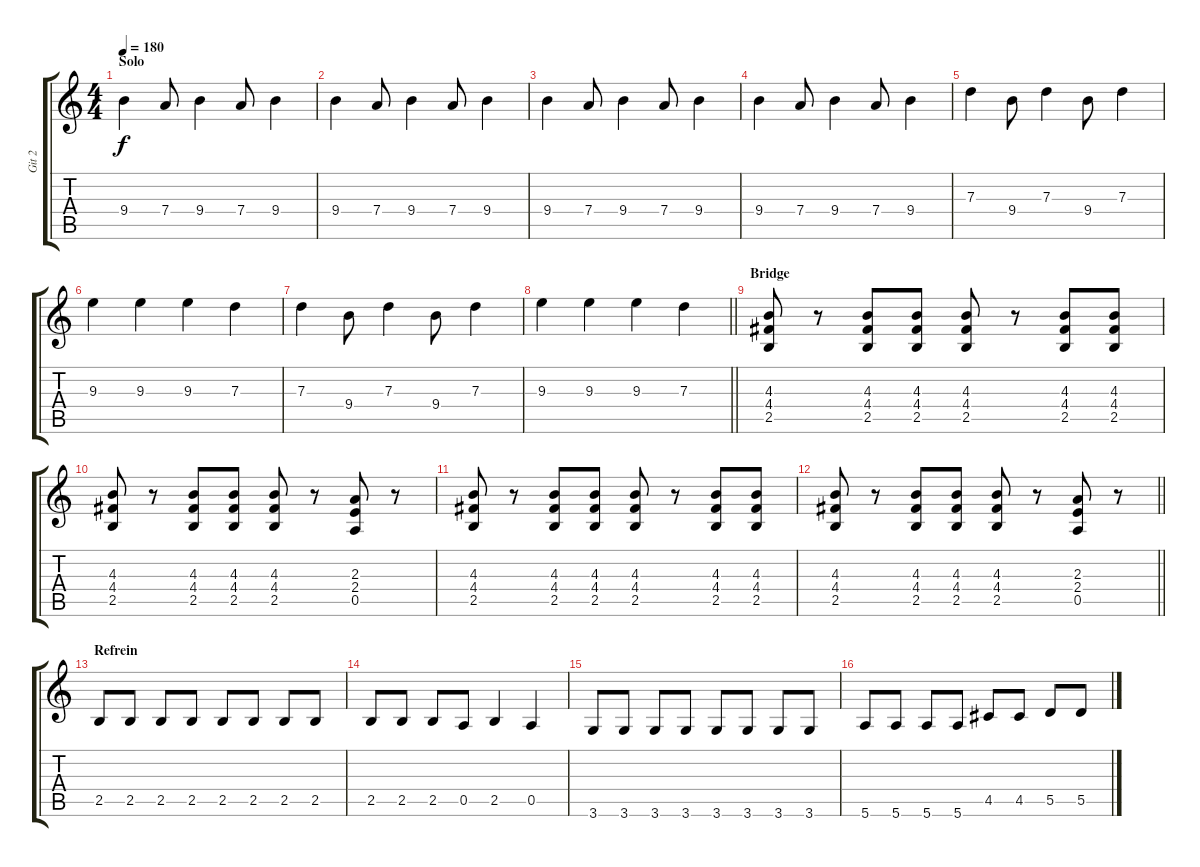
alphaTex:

\track ("Git 2" "Git 2") {instrument distortionguitar}
\staff {score tabs}
\tuning (E4 B3 G3 D3 A2 E2) {hide}
\ts (4 4)
\section ("" "Solo")
\tempo 180
\clef g2
\ks c
9.4.4{dy f} 7.4.8 9.4.4 7.4.8 9.4.4 |
9.4.4 7.4.8 9.4.4 7.4.8 9.4.4 |
9.4.4 7.4.8 9.4.4 7.4.8 9.4.4 |
9.4.4 7.4.8 9.4.4 7.4.8 9.4.4 |
7.3.4 9.4.8 7.3.4 9.4.8 7.3.4 |
9.3.4 9.3.4 9.3.4 7.3.4 |
7.3.4 9.4.8 7.3.4 9.4.8 7.3.4 |
\barLineRight lightlight
9.3.4 9.3.4 9.3.4 7.3.4 |
\section ("" "Bridge")
(4.3 4.4 2.5).8 r.8 (4.3 4.4 2.5).8 (4.3 4.4 2.5).8 (4.3 4.4 2.5).8 r.8 (4.3 4.4 2.5).8 (4.3 4.4 2.5).8 |
(4.3 4.4 2.5).8 r.8 (4.3 4.4 2.5).8 (4.3 4.4 2.5).8 (4.3 4.4 2.5).8 r.8 (2.3 2.4 0.5).8 r.8 |
(4.3 4.4 2.5).8 r.8 (4.3 4.4 2.5).8 (4.3 4.4 2.5).8 (4.3 4.4 2.5).8 r.8 (4.3 4.4 2.5).8 (4.3 4.4 2.5).8 |
\barLineRight lightlight
(4.3 4.4 2.5).8 r.8 (4.3 4.4 2.5).8 (4.3 4.4 2.5).8 (4.3 4.4 2.5).8 r.8 (2.3 2.4 0.5).8 r.8 |
\section ("" "Refrein")
2.5.8 2.5.8 2.5.8 2.5.8 2.5.8 2.5.8 2.5.8 2.5.8 |
2.5.8 2.5.8 2.5.8 0.5.8 2.5.4 0.5.4 |
3.6.8 3.6.8 3.6.8 3.6.8 3.6.8 3.6.8 3.6.8 3.6.8 |
5.6.8 5.6.8 5.6.8 5.6.8 4.5.8 4.5.8 5.5.8 5.5.8
